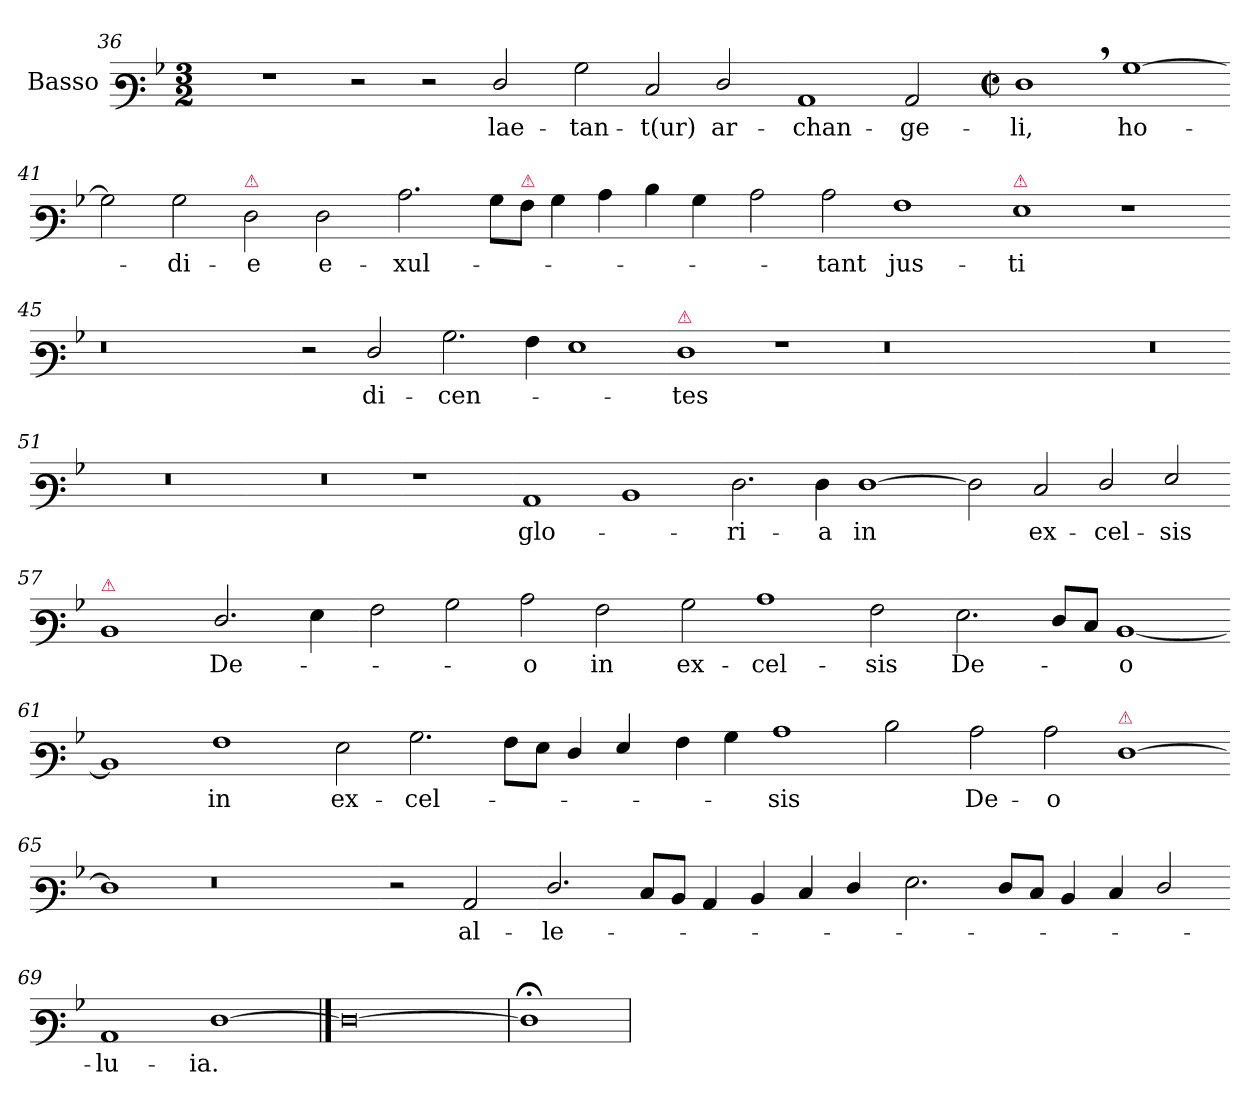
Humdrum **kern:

**kern	**text
*part1	*part1
*staff1	*staff1
*I"Basso	*
*I'B	*
*clefF3	*
*k[b-]	*
*M3/2	*
=36	=36
1.r	.
=37-	=37-
2r	.
2r	.
2F/	lae-
=38-	=38-
2B-\	-tan-
2E/	-t(ur)
2F/	ar-
=39-	=39-
1C/	-chan-
2C/	-ge-
=40-	=40-
*M2/1	*
*met(c|)	*
1F,\	-li,
[1B-\	ho-
=41-	=41-
2B-\]	.
2B-\	-di-
!LO:TX:a:color=crimson:t=⚠	!
2F\	-e
2F\	e-
=42-	=42-
2.c\	-xul-
8B-\L	.
!LO:TX:a:color=crimson:t=⚠	!
8A\J	.
4B-\	.
4c\	.
4d\	.
4B-\	.
=43-	=43-
2c\	.
2c\	-tant
1A\	jus-
=44-	=44-
!LO:TX:a:color=crimson:t=⚠	!
1G\	-ti
1r	.
=45-	=45-
0.r	.
=46-	=46-
2r	.
2F/	di-
=47-	=47-
2.B-\	-cen-
4A\	.
1G\	.
=48-	=48-
!LO:TX:a:color=crimson:t=⚠	!
1F\	-tes
1r	.
=49-	=49-
0.r	.
=50-	=50-
0r	.
=51-	=51-
0r	.
=52-	=52-
0r	.
=53-	=53-
1r	.
=54-	=54-
1C/	glo-
1D/	.
=55-	=55-
2.F\	-ri-
4F\	-a
[1F\	in
=56-	=56-
2F\]	.
2E/	ex-
2F/	-cel-
2G/	-sis
=57-	=57-
!LO:TX:a:color=crimson:t=⚠	!
1D/	.
2.F/	De-
4G\	.
=58-	=58-
2A\	.
2B-\	.
2c\	-o
2A\	in
=59-	=59-
2B-\	ex-
1c\	-cel-
2A\	-sis
=60-	=60-
2.G\	De-
8F/L	.
8E/J	.
[1D/	-o
=61-	=61-
1D/]	.
1A\	in
=62-	=62-
2G\	ex-
2.B-\	-cel-
8A\L	.
8G\J	.
4F/	.
4G/	.
=63-	=63-
4A\	.
4B-\	.
1c\	-sis
2d\	.
=64-	=64-
2c\	De-
2c\	-o
!LO:TX:a:color=crimson:t=⚠	!
[1F\	.
=65-	=65-
1F\]	.
0r	.
=66-	=66-
2r	.
2C/	al-
=67-	=67-
2.F/	-le-
8E/L	.
8D/J	.
4C/	.
4D/	.
4E/	.
4F/	.
=68-	=68-
2.G\	.
8F/L	.
8E/J	.
4D/	.
4E/	.
2F/	.
=69-	=69-
1C/	-lu-
[1F\	-ia.
==70	==70
0F\_	.
=71	=71
1F;<\]	.
=	=
*-	*-
